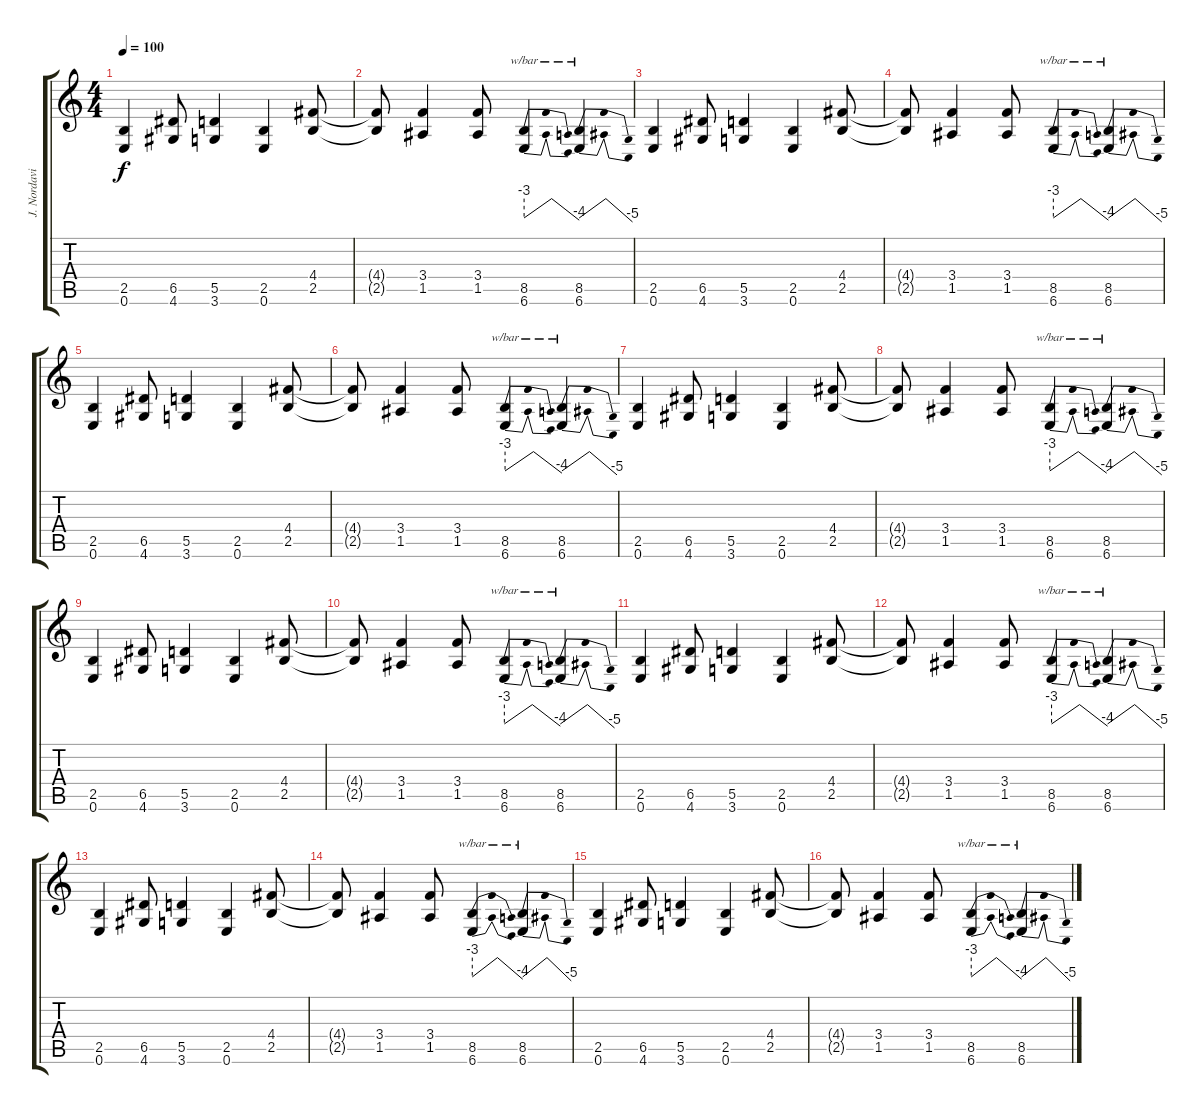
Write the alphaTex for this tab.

\track ("J. Nordavind" "J. Nordavi") {instrument distortionguitar}
\staff {score tabs}
\tuning (E4 B3 G3 D3 A2 E2) {hide}
\ts (4 4)
\tempo 100
\tempo 140
\tempo 100
\clef g2
\ks c
(2.5 0.6).4{dy f instrument distortionguitar} (6.5 4.6).8 (5.5 3.6).4 (2.5 0.6).4 (4.4 2.5).8 |
(4.4{t} 2.5{t}).8 (3.4 1.5).4 (3.4 1.5).8 (8.5 6.6).4{tbe (dip default 0 -12 10 0 25 0 60 -16)} (8.5 6.6).4{tbe (dip default 0 -12 10 0 25 0 60 -20)} |
(2.5 0.6).4 (6.5 4.6).8 (5.5 3.6).4 (2.5 0.6).4 (4.4 2.5).8 |
(4.4{t} 2.5{t}).8 (3.4 1.5).4 (3.4 1.5).8 (8.5 6.6).4{tbe (dip default 0 -12 10 0 25 0 60 -16)} (8.5 6.6).4{tbe (dip default 0 -12 10 0 25 0 60 -20)} |
(2.5 0.6).4 (6.5 4.6).8 (5.5 3.6).4 (2.5 0.6).4 (4.4 2.5).8 |
(4.4{t} 2.5{t}).8 (3.4 1.5).4 (3.4 1.5).8 (8.5 6.6).4{tbe (dip default 0 -12 10 0 25 0 60 -16)} (8.5 6.6).4{tbe (dip default 0 -12 10 0 25 0 60 -20)} |
(2.5 0.6).4 (6.5 4.6).8 (5.5 3.6).4 (2.5 0.6).4 (4.4 2.5).8 |
(4.4{t} 2.5{t}).8 (3.4 1.5).4 (3.4 1.5).8 (8.5 6.6).4{tbe (dip default 0 -12 10 0 25 0 60 -16)} (8.5 6.6).4{tbe (dip default 0 -12 10 0 25 0 60 -20)} |
(2.5 0.6).4 (6.5 4.6).8 (5.5 3.6).4 (2.5 0.6).4 (4.4 2.5).8 |
(4.4{t} 2.5{t}).8 (3.4 1.5).4 (3.4 1.5).8 (8.5 6.6).4{tbe (dip default 0 -12 10 0 25 0 60 -16)} (8.5 6.6).4{tbe (dip default 0 -12 10 0 25 0 60 -20)} |
(2.5 0.6).4 (6.5 4.6).8 (5.5 3.6).4 (2.5 0.6).4 (4.4 2.5).8 |
(4.4{t} 2.5{t}).8 (3.4 1.5).4 (3.4 1.5).8 (8.5 6.6).4{tbe (dip default 0 -12 10 0 25 0 60 -16)} (8.5 6.6).4{tbe (dip default 0 -12 10 0 25 0 60 -20)} |
(2.5 0.6).4 (6.5 4.6).8 (5.5 3.6).4 (2.5 0.6).4 (4.4 2.5).8 |
(4.4{t} 2.5{t}).8 (3.4 1.5).4 (3.4 1.5).8 (8.5 6.6).4{tbe (dip default 0 -12 10 0 25 0 60 -16)} (8.5 6.6).4{tbe (dip default 0 -12 10 0 25 0 60 -20)} |
(2.5 0.6).4 (6.5 4.6).8 (5.5 3.6).4 (2.5 0.6).4 (4.4 2.5).8 |
(4.4{t} 2.5{t}).8 (3.4 1.5).4 (3.4 1.5).8 (8.5 6.6).4{tbe (dip default 0 -12 10 0 25 0 60 -16)} (8.5 6.6).4{tbe (dip default 0 -12 10 0 25 0 60 -20)}
